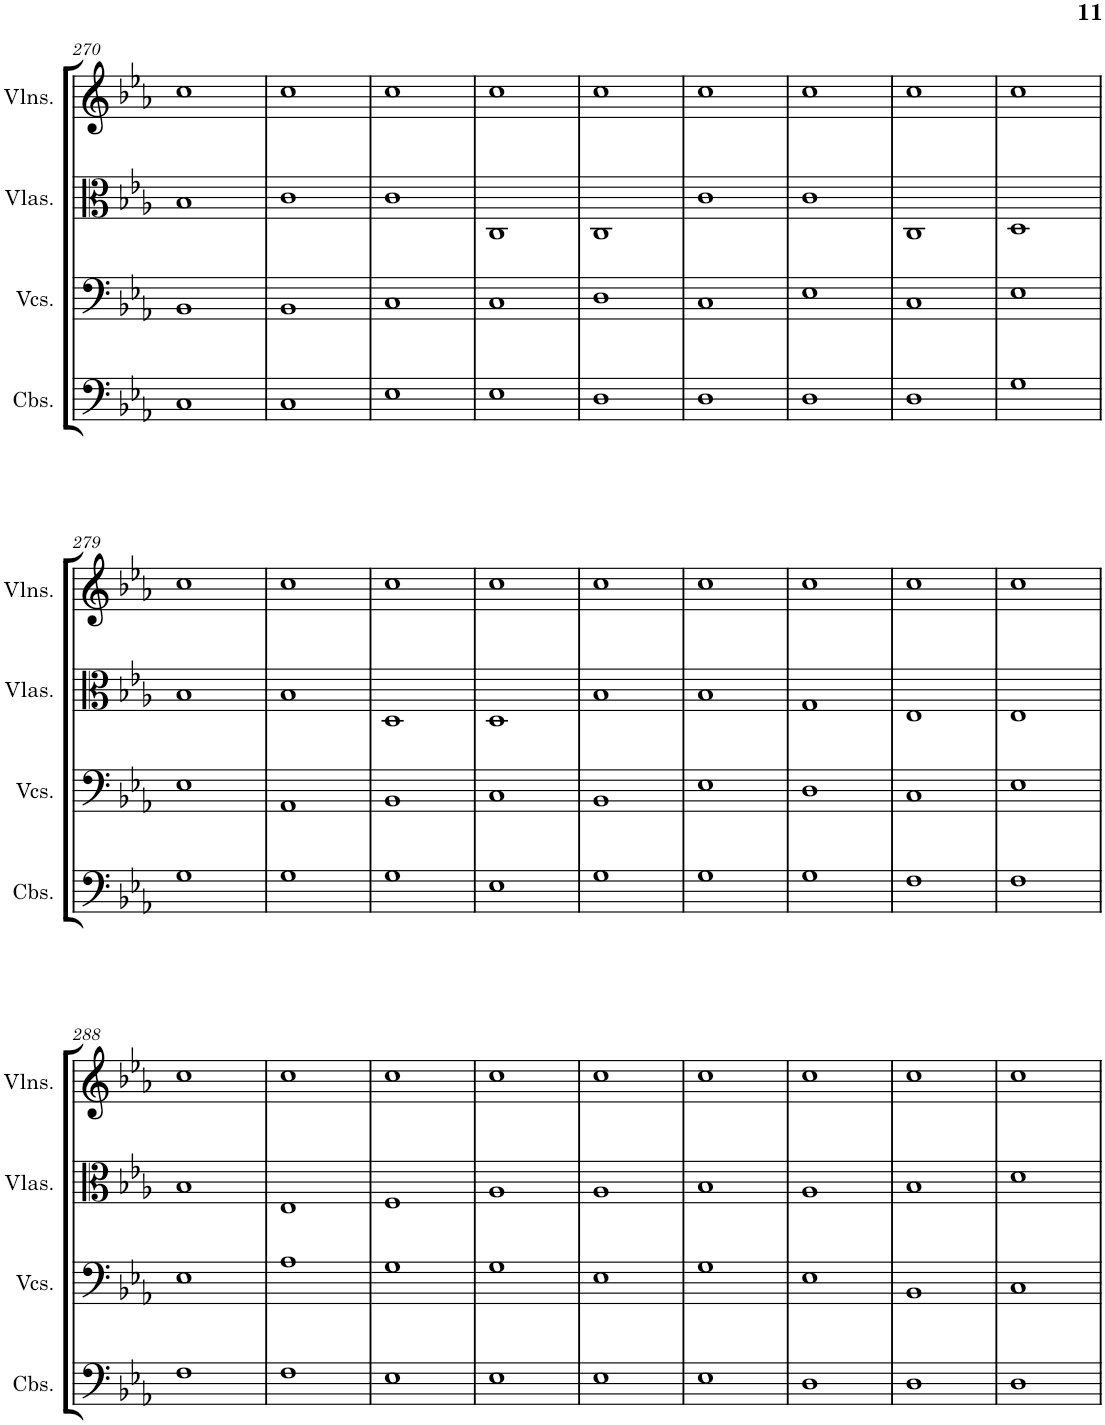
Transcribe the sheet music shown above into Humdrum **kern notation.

**kern	**kern	**kern	**kern
*part4	*part3	*part2	*part1
*staff4	*staff3	*staff2	*staff1
*I"Contrabasses	*I"Violoncellos	*I"Violas	*I"Violins
*I'Cbs.	*I'Vcs.	*I'Vlas.	*I'Vlns.
!!LO:PB:g=z
*clefF4	*clefF4	*clefC3	*clefG2
*Trd7c12	*	*	*
*k[b-e-a-]	*k[b-e-a-]	*k[b-e-a-]	*k[b-e-a-]
*M4/4	*M4/4	*M4/4	*M4/4
=270	=270	=270	=270
1C	1BB-	1B-	1cc
=271	=271	=271	=271
1C	1BB-	1c	1cc
=272	=272	=272	=272
1E-	1C	1c	1cc
=273	=273	=273	=273
1E-	1C	1C	1cc
=274	=274	=274	=274
1D	1D	1C	1cc
=275	=275	=275	=275
1D	1C	1c	1cc
=276	=276	=276	=276
1D	1E-	1c	1cc
=277	=277	=277	=277
1D	1C	1C	1cc
=278	=278	=278	=278
1G	1E-	1D	1cc
!!LO:LB:g=z
=279	=279	=279	=279
1G	1E-	1B-	1cc
=280	=280	=280	=280
1G	1AA-	1B-	1cc
=281	=281	=281	=281
1G	1BB-	1D	1cc
=282	=282	=282	=282
1E-	1C	1D	1cc
=283	=283	=283	=283
1G	1BB-	1B-	1cc
=284	=284	=284	=284
1G	1E-	1B-	1cc
=285	=285	=285	=285
1G	1D	1G	1cc
=286	=286	=286	=286
1F	1C	1E-	1cc
=287	=287	=287	=287
1F	1E-	1E-	1cc
!!LO:LB:g=z
=288	=288	=288	=288
1F	1E-	1B-	1cc
=289	=289	=289	=289
1F	1A-	1E-	1cc
=290	=290	=290	=290
1E-	1G	1F	1cc
=291	=291	=291	=291
1E-	1G	1A-	1cc
=292	=292	=292	=292
1E-	1E-	1A-	1cc
=293	=293	=293	=293
1E-	1G	1B-	1cc
=294	=294	=294	=294
1D	1E-	1A-	1cc
=295	=295	=295	=295
1D	1BB-	1B-	1cc
=296	=296	=296	=296
1D	1C	1d	1cc
=	=	=	=
*-	*-	*-	*-
